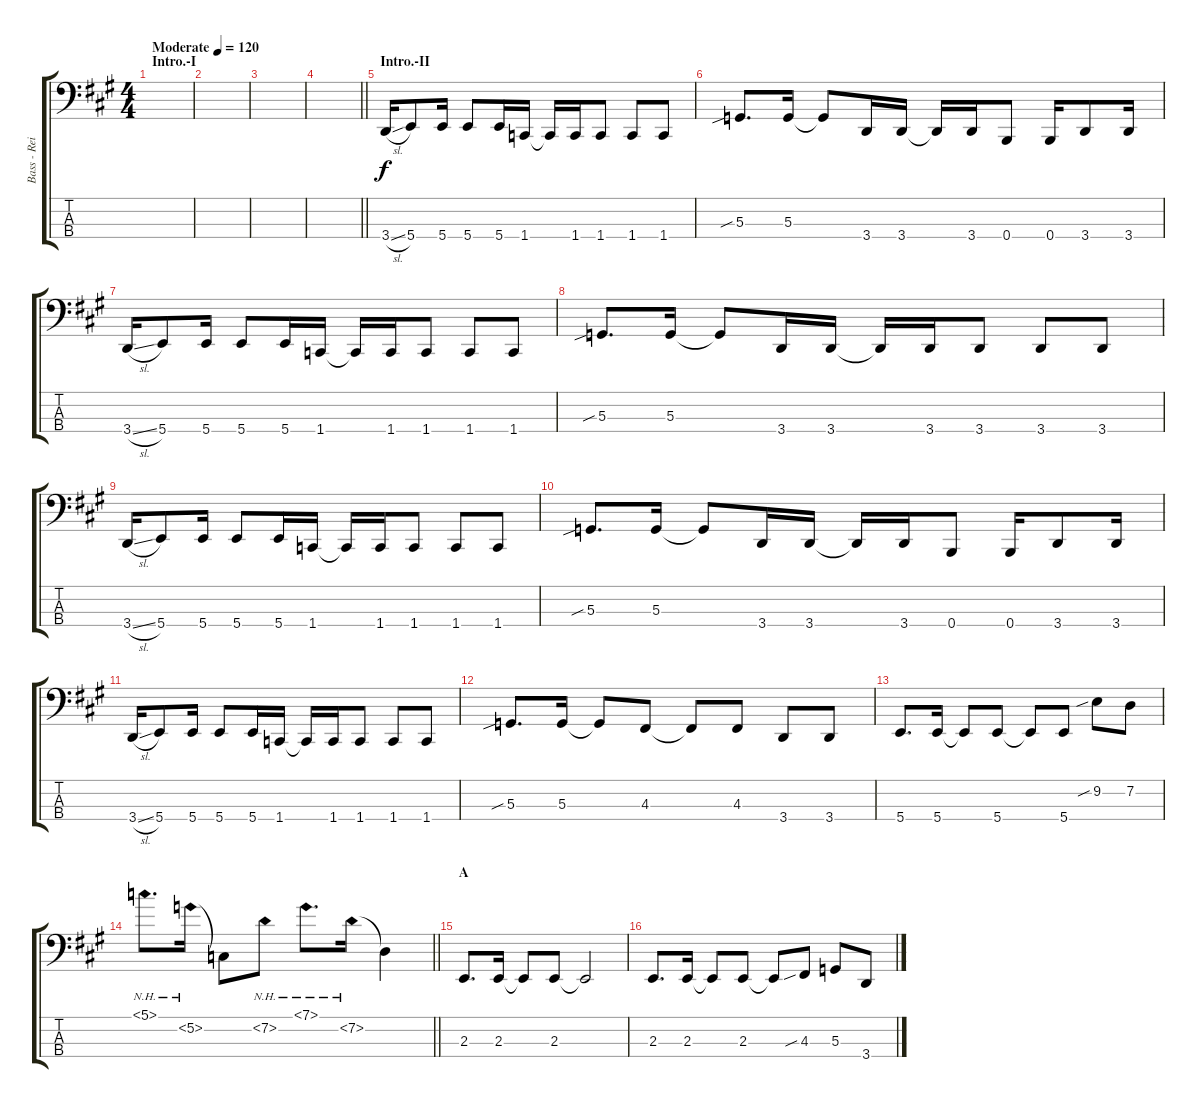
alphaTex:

\track ("Bass - Reita" "Bass - Rei") {instrument electricbasspick}
\staff {score tabs}
\tuning (C2 G1 D1 B0) {hide}
\ts (4 4)
\section ("" "Intro.-I")
\tempo (120 "Moderate")
\clef f4
\ks a
|
|
|
\barLineRight lightlight
|
\section ("" "Intro.-II")
3.4{sl}.16 5.4.8 5.4.16 5.4.8 5.4.16 1.4.16 1.4{t}.16 1.4.16 1.4.8 1.4.8 1.4.8 |
5.3{sib}.8{d} 5.3.16 5.3{t}.8 3.4.16 3.4.16 3.4{t}.16 3.4.16 0.4.8 0.4.16 3.4.8 3.4.16 |
3.4{sl}.16 5.4.8 5.4.16 5.4.8 5.4.16 1.4.16 1.4{t}.16 1.4.16 1.4.8 1.4.8 1.4.8 |
5.3{sib}.8{d} 5.3.16 5.3{t}.8 3.4.16 3.4.16 3.4{t}.16 3.4.16 3.4.8 3.4.8 3.4.8 |
3.4{sl}.16 5.4.8 5.4.16 5.4.8 5.4.16 1.4.16 1.4{t}.16 1.4.16 1.4.8 1.4.8 1.4.8 |
5.3{sib}.8{d} 5.3.16 5.3{t}.8 3.4.16 3.4.16 3.4{t}.16 3.4.16 0.4.8 0.4.16 3.4.8 3.4.16 |
3.4{sl}.16 5.4.8 5.4.16 5.4.8 5.4.16 1.4.16 1.4{t}.16 1.4.16 1.4.8 1.4.8 1.4.8 |
5.3{sib}.8{d} 5.3.16 5.3{t}.8 4.3.8 4.3{t}.8 4.3.8 3.4.8 3.4.8 |
5.4.8{d} 5.4.16 5.4{t}.8 5.4.8 5.4{t}.8 5.4.8 9.2{sib}.8 7.2.8 |
\barLineRight lightlight
5.1{nh}.8{d} 5.2{nh}.16 5.2{t}.8 7.2{nh}.8 7.1{nh}.8{d} 7.2{nh}.16 7.2{t}.4 |
\section ("" "A")
2.3.8{d} 2.3.16 2.3{t}.8 2.3.8 2.3{t}.2 |
2.3.8{d} 2.3.16 2.3{t}.8 2.3.8 2.3{t}.8 4.3{sib}.8 5.3.8 3.4.8
